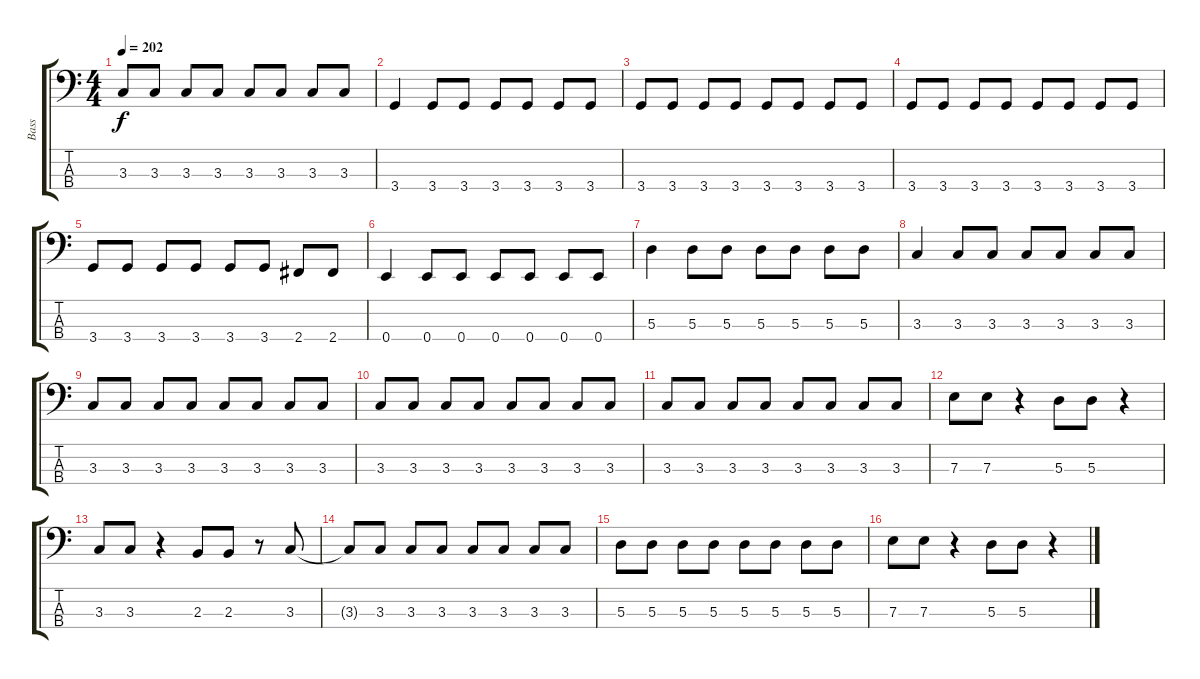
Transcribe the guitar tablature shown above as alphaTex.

\track ("Bass" "Bass") {instrument electricbasspick}
\staff {score tabs}
\tuning (G2 D2 A1 E1) {hide}
\ts (4 4)
\tempo 202
\clef f4
\ks c
3.3.8{dy f} 3.3.8 3.3.8 3.3.8 3.3.8 3.3.8 3.3.8 3.3.8 |
3.4.4 3.4.8 3.4.8 3.4.8 3.4.8 3.4.8 3.4.8 |
3.4.8 3.4.8 3.4.8 3.4.8 3.4.8 3.4.8 3.4.8 3.4.8 |
3.4.8 3.4.8 3.4.8 3.4.8 3.4.8 3.4.8 3.4.8 3.4.8 |
3.4.8 3.4.8 3.4.8 3.4.8 3.4.8 3.4.8 2.4.8 2.4.8 |
0.4.4 0.4.8 0.4.8 0.4.8 0.4.8 0.4.8 0.4.8 |
5.3.4 5.3.8 5.3.8 5.3.8 5.3.8 5.3.8 5.3.8 |
3.3.4 3.3.8 3.3.8 3.3.8 3.3.8 3.3.8 3.3.8 |
3.3.8 3.3.8 3.3.8 3.3.8 3.3.8 3.3.8 3.3.8 3.3.8 |
3.3.8 3.3.8 3.3.8 3.3.8 3.3.8 3.3.8 3.3.8 3.3.8 |
3.3.8 3.3.8 3.3.8 3.3.8 3.3.8 3.3.8 3.3.8 3.3.8 |
7.3.8 7.3.8 r.4 5.3.8 5.3.8 r.4 |
3.3.8 3.3.8 r.4 2.3.8 2.3.8 r.8 3.3.8 |
3.3{t}.8 3.3.8 3.3.8 3.3.8 3.3.8 3.3.8 3.3.8 3.3.8 |
5.3.8 5.3.8 5.3.8 5.3.8 5.3.8 5.3.8 5.3.8 5.3.8 |
7.3.8 7.3.8 r.4 5.3.8 5.3.8 r.4
